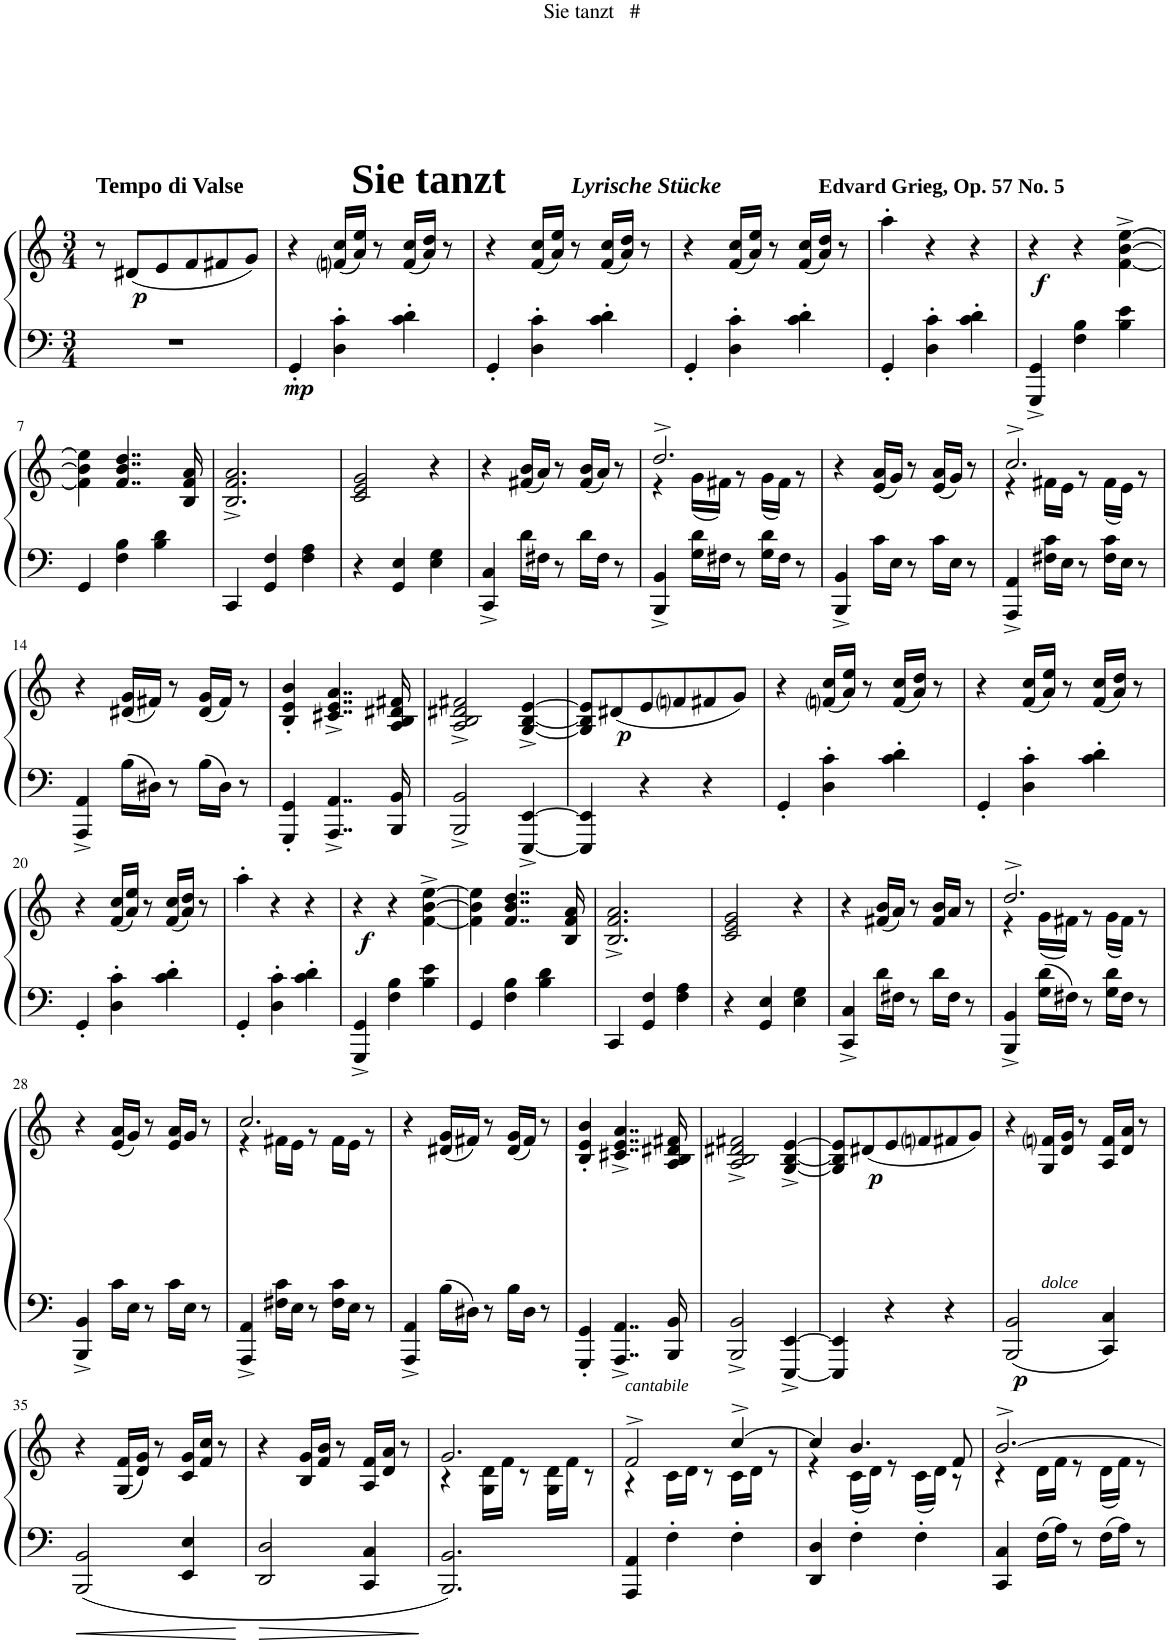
**kern	**kern	**dynam
*part1	*part1	*part1
*staff2	*staff1	*staff1/2
*I"Midi_1	*	*
*clefF4	*clefG2	*
*k[]	*k[]	*
*M3/4	*M3/4	*
=1	=1	=1
!	!LO:TX:a:B:t=Tempo di Valse	!
2.r	8r	.
!	!	!LO:DY:b
.	(8d#X/L	p
.	8e/	.
.	8f/	.
.	8f#X/	.
.	8g/J)	.
=2	=2	=2
!	!	!LO:DY:b=2
4GG'/	4r	mp
4D\' 4c\'	(16fni/ 16cc/LL	.
!	!LO:TX:a:B:t=Sie tanzt	!
.	16a/ 16ee/JJ)	.
.	8r	.
4c\' 4d\'	(16f/ 16cc/LL	.
.	16a/ 16dd/JJ)	.
.	8r	.
=3	=3	=3
4GG'/	4r	.
4D\' 4c\'	(16f/ 16cc/LL	.
.	16a/ 16ee/JJ)	.
!	!LO:TX:a:Bi:t=Lyrische Stücke	!
.	8r	.
4c\' 4d\'	(16f/ 16cc/LL	.
.	16a/ 16dd/JJ)	.
.	8r	.
=4	=4	=4
4GG'/	4r	.
4D\' 4c\'	(16f/ 16cc/LL	.
.	16a/ 16ee/JJ)	.
.	8r	.
4c\' 4d\'	(16f/ 16cc/LL	.
!	!LO:TX:a:B:t=Edvard Grieg, Op. 57 No. 5	!
.	16a/ 16dd/JJ)	.
.	8r	.
=5	=5	=5
4GG'/	4aa'\	.
4D\' 4c\'	4r	.
4c\' 4d\'	4r	.
=6	=6	=6
!	!	!LO:DY:b
4GGG/^ 4GG/^	4r	f
4F\ 4B\	4r	.
4B\ 4e\	[4f\^ [4b\^ [4ee\^	.
!!LO:LB:g=z
=7	=7	=7
*	*^	*
4GG/	4f\] 4b\] 4ee\]	2ryy	.
4F\ 4B\	4..f/ 4..b/ 4..dd/	.	.
4B\ 4d\	.	4ryy	.
.	16B/ 16f/ 16a/	.	.
=8	=8	=8	=8
4CC/	2.B/^ 2.f/^ 2.a/^	2ryy	.
4GG/ 4F/	.	.	.
4F\ 4A\	.	4ryy	.
=9	=9	=9	=9
4r	2c/ 2e/ 2g/	2ryy	.
4GG/ 4E/	.	.	.
4E\ 4G\	4r	4ryy	.
=10	=10	=10	=10
4CC/^ 4C/^	4r	2ryy	.
16d\LL	(16f#X/ 16b/LL	.	.
16F#X\JJ	16a/JJ)	.	.
8r	8r	.	.
16d\LL	(16f#/ 16b/LL	4ryy	.
16F#\JJ	16a/JJ)	.	.
8r	8r	.	.
=11	=11	=11	=11
4BBB/^ 4BB/^	2.dd^/	4r	.
16G\ 16d\LL	.	(16g\LL	.
16F#X\JJ	.	16f#X\JJ)	.
8r	.	8r	.
16G\ 16d\LL	.	(16g\LL	.
16F#\JJ	.	16f#\JJ)	.
8r	.	8r	.
=12	=12	=12	=12
4BBB/^ 4BB/^	4r	2ryy	.
16c\LL	(16e/ 16a/LL	.	.
16E\JJ	16g/JJ)	.	.
8r	8r	.	.
16c\LL	(16e/ 16a/LL	4ryy	.
16E\JJ	16g/JJ)	.	.
8r	8r	.	.
=13	=13	=13	=13
4AAA/^ 4AA/^	2.cc^/	4r	.
16F#X\ 16c\LL	.	16f#X\LL	.
16E\JJ	.	16e\JJ	.
8r	.	8r	.
16F#\ 16c\LL	.	(16f#\LL	.
16E\JJ	.	16e\JJ)	.
8r	.	8r	.
*	*v	*v	*
!!LO:LB:g=z
=14	=14	=14
4AAA/^ 4AA/^	4r	.
16B\LL	(16d#X/ 16g/LL	.
16D#X\JJ	16f#X/JJ)	.
8r	8r	.
16B\LL	(16d#/ 16g/LL	.
16D#\JJ	16f#/JJ)	.
8r	8r	.
=15	=15	=15
4GGG/' 4GG/'	4B/' 4e/' 4b/'	.
4..AAA/^ 4..AA/^	4..c#X/^ 4..e/^ 4..a/^	.
16BBB/ 16BB/	16A/ 16B/ 16d#X/ 16f#X/	.
=16	=16	=16
2BBB/^ 2BB/^	2A/^ 2B/^ 2d#X/^ 2f#X/^	.
[4EEE/^ [4EE/^	[4G/^ [4B/^ [4e/^	.
=17	=17	=17
4EEE/] 4EE/]	8G/] 8B/] 8e/]L	.
!	!	!LO:DY:b
.	(8d#X/	p
4r	8e/	.
.	8fni/	.
4r	8f#X/	.
.	8g/J)	.
=18	=18	=18
4GG'/	4r	.
4D\' 4c\'	(16fni/ 16cc/LL	.
.	16a/ 16ee/JJ)	.
.	8r	.
4c\' 4d\'	(16f/ 16cc/LL	.
.	16a/ 16dd/JJ)	.
.	8r	.
=19	=19	=19
4GG'/	4r	.
4D\' 4c\'	(16f/ 16cc/LL	.
.	16a/ 16ee/JJ)	.
.	8r	.
4c\' 4d\'	(16f/ 16cc/LL	.
.	16a/ 16dd/JJ)	.
.	8r	.
!!LO:LB:g=z
=20	=20	=20
*	*^	*
4GG'/	4r	2ryy	.
4D\' 4c\'	(16f/ 16cc/LL	.	.
.	16a/ 16ee/JJ)	.	.
.	8r	.	.
4c\' 4d\'	(16f/ 16cc/LL	4ryy	.
.	16a/ 16dd/JJ)	.	.
.	8r	.	.
=21	=21	=21	=21
4GG'/	4aa'\	2ryy	.
4D\' 4c\'	4r	.	.
4c\' 4d\'	4r	4ryy	.
=22	=22	=22	=22
!	!	!	!LO:DY:b
4GGG/^ 4GG/^	4r	2ryy	f
4F\ 4B\	4r	.	.
4B\ 4e\	[4f\^ [4b\^ [4ee\^	4ryy	.
=23	=23	=23	=23
4GG/	4f\] 4b\] 4ee\]	2ryy	.
4F\ 4B\	4..f/ 4..b/ 4..dd/	.	.
4B\ 4d\	.	4ryy	.
.	16B/ 16f/ 16a/	.	.
=24	=24	=24	=24
4CC/	2.B/^ 2.f/^ 2.a/^	2ryy	.
4GG/ 4F/	.	.	.
4F\ 4A\	.	4ryy	.
=25	=25	=25	=25
4r	2c/ 2e/ 2g/	2ryy	.
4GG/ 4E/	.	.	.
4E\ 4G\	4r	4ryy	.
=26	=26	=26	=26
4CC/^ 4C/^	4r	2ryy	.
16d\LL	(16f#X/ 16b/LL	.	.
16F#X\JJ	16a/JJ)	.	.
8r	8r	.	.
16d\LL	16f#/ 16b/LL	4ryy	.
16F#\JJ	16a/JJ	.	.
8r	8r	.	.
=27	=27	=27	=27
4BBB/^ 4BB/^	2.dd^/	4r	.
16G\ 16d\LL	.	(16g\LL	.
16F#X\JJ	.	16f#X\JJ)	.
8r	.	8r	.
16G\ 16d\LL	.	(16g\LL	.
16F#\JJ	.	16f#\JJ)	.
8r	.	8r	.
!!LO:LB:g=z	!!
=28	=28	=28	=28
4BBB/^ 4BB/^	4r	2ryy	.
16c\LL	(16e/ 16a/LL	.	.
16E\JJ	16g/JJ)	.	.
8r	8r	.	.
16c\LL	16e/ 16a/LL	4ryy	.
16E\JJ	16g/JJ	.	.
8r	8r	.	.
=29	=29	=29	=29
4AAA/^ 4AA/^	2.cc/	4r	.
16F#X\ 16c\LL	.	16f#X\LL	.
16E\JJ	.	16e\JJ	.
8r	.	8r	.
16F#\ 16c\LL	.	16f#\LL	.
16E\JJ	.	16e\JJ	.
8r	.	8r	.
=30	=30	=30	=30
4AAA/^ 4AA/^	4r	2ryy	.
16B\LL	(16d#X/ 16g/LL	.	.
16D#X\JJ	16f#X/JJ)	.	.
8r	8r	.	.
16B\LL	(16d#/ 16g/LL	4ryy	.
16D#\JJ	16f#/JJ)	.	.
8r	8r	.	.
=31	=31	=31	=31
4GGG/' 4GG/'	4B/' 4e/' 4b/'	2ryy	.
4..AAA/^ 4..AA/^	4..c#X/^ 4..e/^ 4..a/^	.	.
.	.	4ryy	.
16BBB/ 16BB/	16A/ 16B/ 16d#X/ 16f#X/	.	.
=32	=32	=32	=32
2BBB/^ 2BB/^	2A/^ 2B/^ 2d#X/^ 2f#X/^	2ryy	.
[4EEE/^ [4EE/^	[4G/^ [4B/^ [4e/^	4ryy	.
=33	=33	=33	=33
4EEE/] 4EE/]	8G/] 8B/] 8e/]L	2ryy	.
!	!	!	!LO:DY:b
.	(8d#X/	.	p
4r	8e/	.	.
.	8fni/	.	.
4r	8f#X/	4ryy	.
.	8g/J)	.	.
=34	=34	=34	=34
!	!	!	!LO:DY:b=2
2BBB/ 2BB/	4r	2ryy	p
!	!LO:TX:b:i:t=dolce	!	!
.	16G/ 16fni/LL	.	.
.	16d/ 16g/JJ	.	.
.	8r	.	.
4CC/ 4C/	16A/ 16f/LL	4ryy	.
.	16d/ 16a/JJ	.	.
.	8r	.	.
!!LO:LB:g=z	!!
=35	=35	=35	=35
2BBB/ 2BB/	4r	2ryy	.
.	(16G/ 16f/LL	.	.
.	16d/ 16g/JJ)	.	.
.	8r	.	.
4EE/ 4E/	16c/ 16g/LL	4ryy	.
.	16f/ 16cc/JJ	.	.
.	8r	.	.
=36	=36	=36	=36
2DD/ 2D/	4r	2ryy	.
.	16B/ 16g/LL	.	.
.	16f/ 16b/JJ	.	.
.	8r	.	.
4CC/ 4C/	16A/ 16f/LL	4ryy	.
.	16d/ 16a/JJ	.	.
.	8r	.	.
=37	=37	=37	=37
2.BBB/ 2.BB/	2.g/	4r	.
.	.	16G\ 16d\LL	.
.	.	16f\JJ	.
.	.	8r	.
.	.	16G\ 16d\LL	.
.	.	16f\JJ	.
.	.	8r	.
=38	=38	=38	=38
!	!LO:TX:a:i:t=cantabile	!	!
4AAA/ 4AA/	2f^/	4r	.
4F'\	.	16c\LL	.
.	.	16d\JJ	.
.	.	8r	.
4F'\	[4cc^/	16c\LL	.
.	.	16d\JJ	.
.	.	8r	.
=39	=39	=39	=39
4DD/ 4D/	4cc/]	4r	.
4F'\	4.b/	(16c\LL	.
.	.	16d\JJ)	.
.	.	8r	.
4F'\	.	(16c\LL	.
.	.	16d\JJ)	.
.	8f/	8r	.
=40	=40	=40	=40
4CC/ 4C/	[2.b^/	4r	.
16F\LL	.	16d\LL	.
16A\JJ	.	16f\JJ	.
8r	.	8r	.
16F\LL	.	(16d\LL	.
16A\JJ	.	16f\JJ)	.
8r	.	8r	.
*	*v	*v	*
=	=	=
*-	*-	*-
